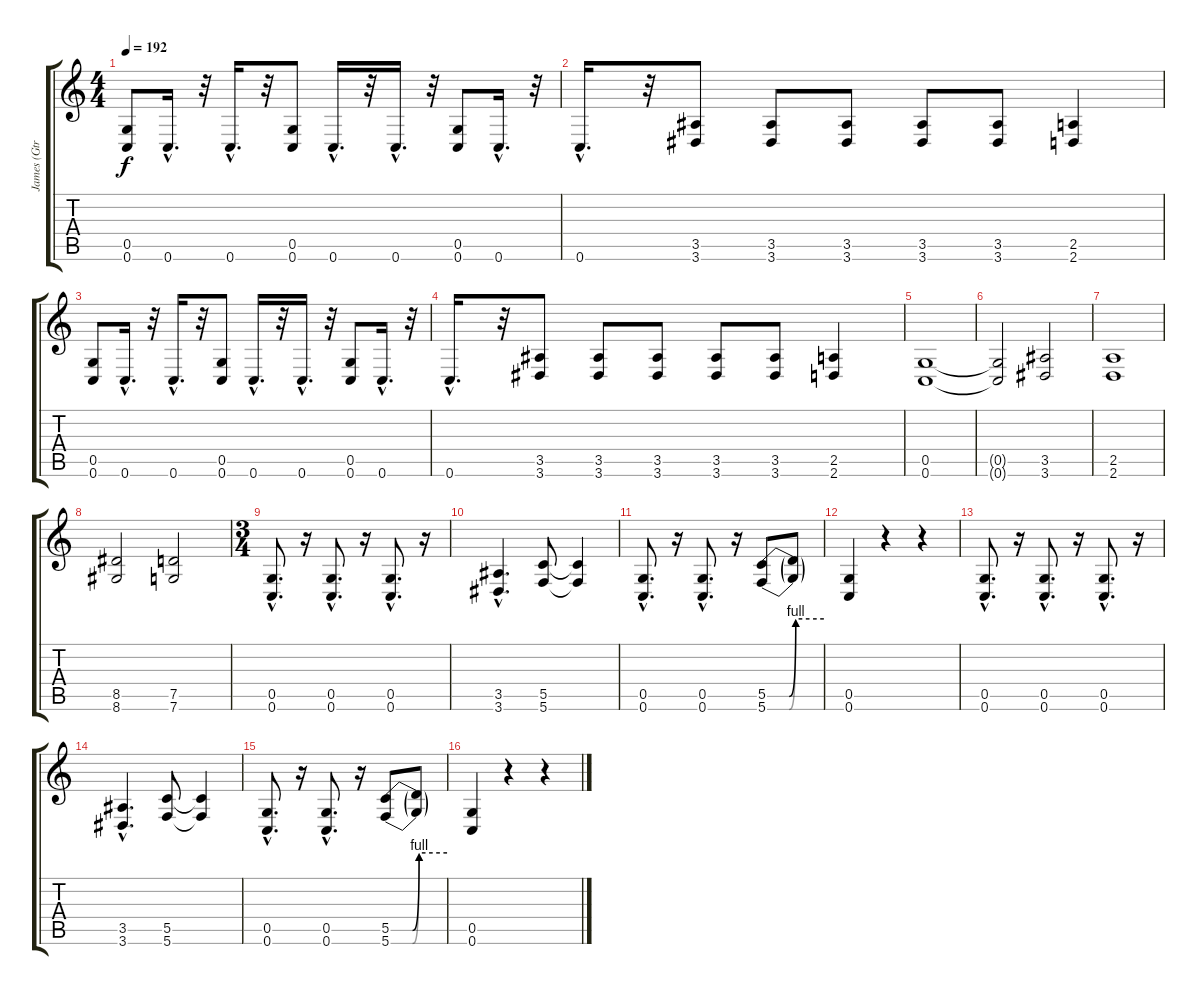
\track ("James (Gtr. 1)" "James (Gtr") {instrument distortionguitar}
\staff {score tabs}
\tuning (D4 A3 F3 C3 G2 C2) {hide}
\ts (4 4)
\tempo 192
\clef g2
\ks c
(0.5 0.6).8{dy f} 0.6{hac}.16{d} r.32 0.6{hac}.16{d} r.32 (0.5 0.6).8 0.6{hac}.16{d} r.32 0.6{hac}.16{d} r.32 (0.5 0.6).8 0.6{hac}.16{d} r.32 |
0.6{hac}.16{d} r.32 (3.5 3.6).8 (3.5 3.6).8 (3.5 3.6).8 (3.5 3.6).8 (3.5 3.6).8 (2.5 2.6).4 |
(0.5 0.6).8 0.6{hac}.16{d} r.32 0.6{hac}.16{d} r.32 (0.5 0.6).8 0.6{hac}.16{d} r.32 0.6{hac}.16{d} r.32 (0.5 0.6).8 0.6{hac}.16{d} r.32 |
0.6{hac}.16{d} r.32 (3.5 3.6).8 (3.5 3.6).8 (3.5 3.6).8 (3.5 3.6).8 (3.5 3.6).8 (2.5 2.6).4 |
(0.5 0.6).1 |
(0.5{t} 0.6{t}).2 (3.5 3.6).2 |
(2.5 2.6).1 |
(8.5 8.6).2 (7.5 7.6).2 |
\ts (3 4)
(0.5{hac} 0.6{hac}).8{d} r.16 (0.5{hac} 0.6{hac}).8{d} r.16 (0.5{hac} 0.6{hac}).8{d} r.16 |
(3.5{hac} 3.6{hac}).4{d} (5.5 5.6).8 (5.5{t} 5.6{t}).4 |
(0.5{hac} 0.6{hac}).8{d} r.16 (0.5{hac} 0.6{hac}).8{d} r.16 (5.5{be (custom 0 0 23 0 30 4 60 4)} 5.6{be (custom 0 0 23 0 30 4 60 4)}).8 (5.5{t} 5.6{t}).8 |
(0.5 0.6).4 r.4 r.4 |
(0.5{hac} 0.6{hac}).8{d} r.16 (0.5{hac} 0.6{hac}).8{d} r.16 (0.5{hac} 0.6{hac}).8{d} r.16 |
(3.5{hac} 3.6{hac}).4{d} (5.5 5.6).8 (5.5{t} 5.6{t}).4 |
(0.5{hac} 0.6{hac}).8{d} r.16 (0.5{hac} 0.6{hac}).8{d} r.16 (5.5{be (custom 0 0 23 0 30 4 60 4)} 5.6{be (custom 0 0 23 0 30 4 60 4)}).8 (5.5{t} 5.6{t}).8 |
(0.5 0.6).4 r.4 r.4
